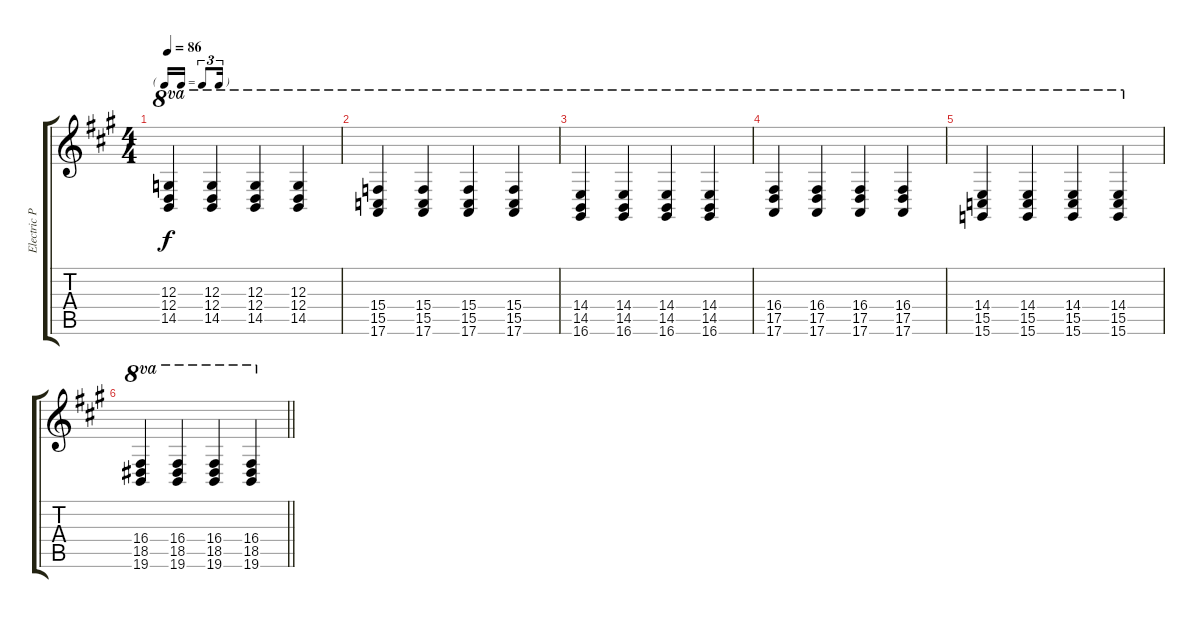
\track ("Electric Piano RH (John Lennon)" "Electric P") {instrument rockorgan}
\staff {score tabs}
\tuning (E4 B3 G3 D3 A2 E2) {hide}
\ts (4 4)
\tf triplet16th
\tempo 86
\clef g2
\ks a
(12.3 12.4 14.5).4{ot 8va dy f} (12.3 12.4 14.5).4{ot 8va} (12.3 12.4 14.5).4{ot 8va} (12.3 12.4 14.5).4{ot 8va} |
(15.4 15.5 17.6).4{ot 8va} (15.4 15.5 17.6).4{ot 8va} (15.4 15.5 17.6).4{ot 8va} (15.4 15.5 17.6).4{ot 8va} |
(14.4 14.5 16.6).4{ot 8va} (14.4 14.5 16.6).4{ot 8va} (14.4 14.5 16.6).4{ot 8va} (14.4 14.5 16.6).4{ot 8va} |
(16.4 17.5 17.6).4{ot 8va} (16.4 17.5 17.6).4{ot 8va} (16.4 17.5 17.6).4{ot 8va} (16.4 17.5 17.6).4{ot 8va} |
(14.4 15.5 15.6).4{ot 8va} (14.4 15.5 15.6).4{ot 8va} (14.4 15.5 15.6).4{ot 8va} (14.4 15.5 15.6).4{ot 8va} |
\barLineRight lightlight
(16.4 18.5 19.6).4{ot 8va} (16.4 18.5 19.6).4{ot 8va} (16.4 18.5 19.6).4{ot 8va} (16.4 18.5 19.6).4{ot 8va}
